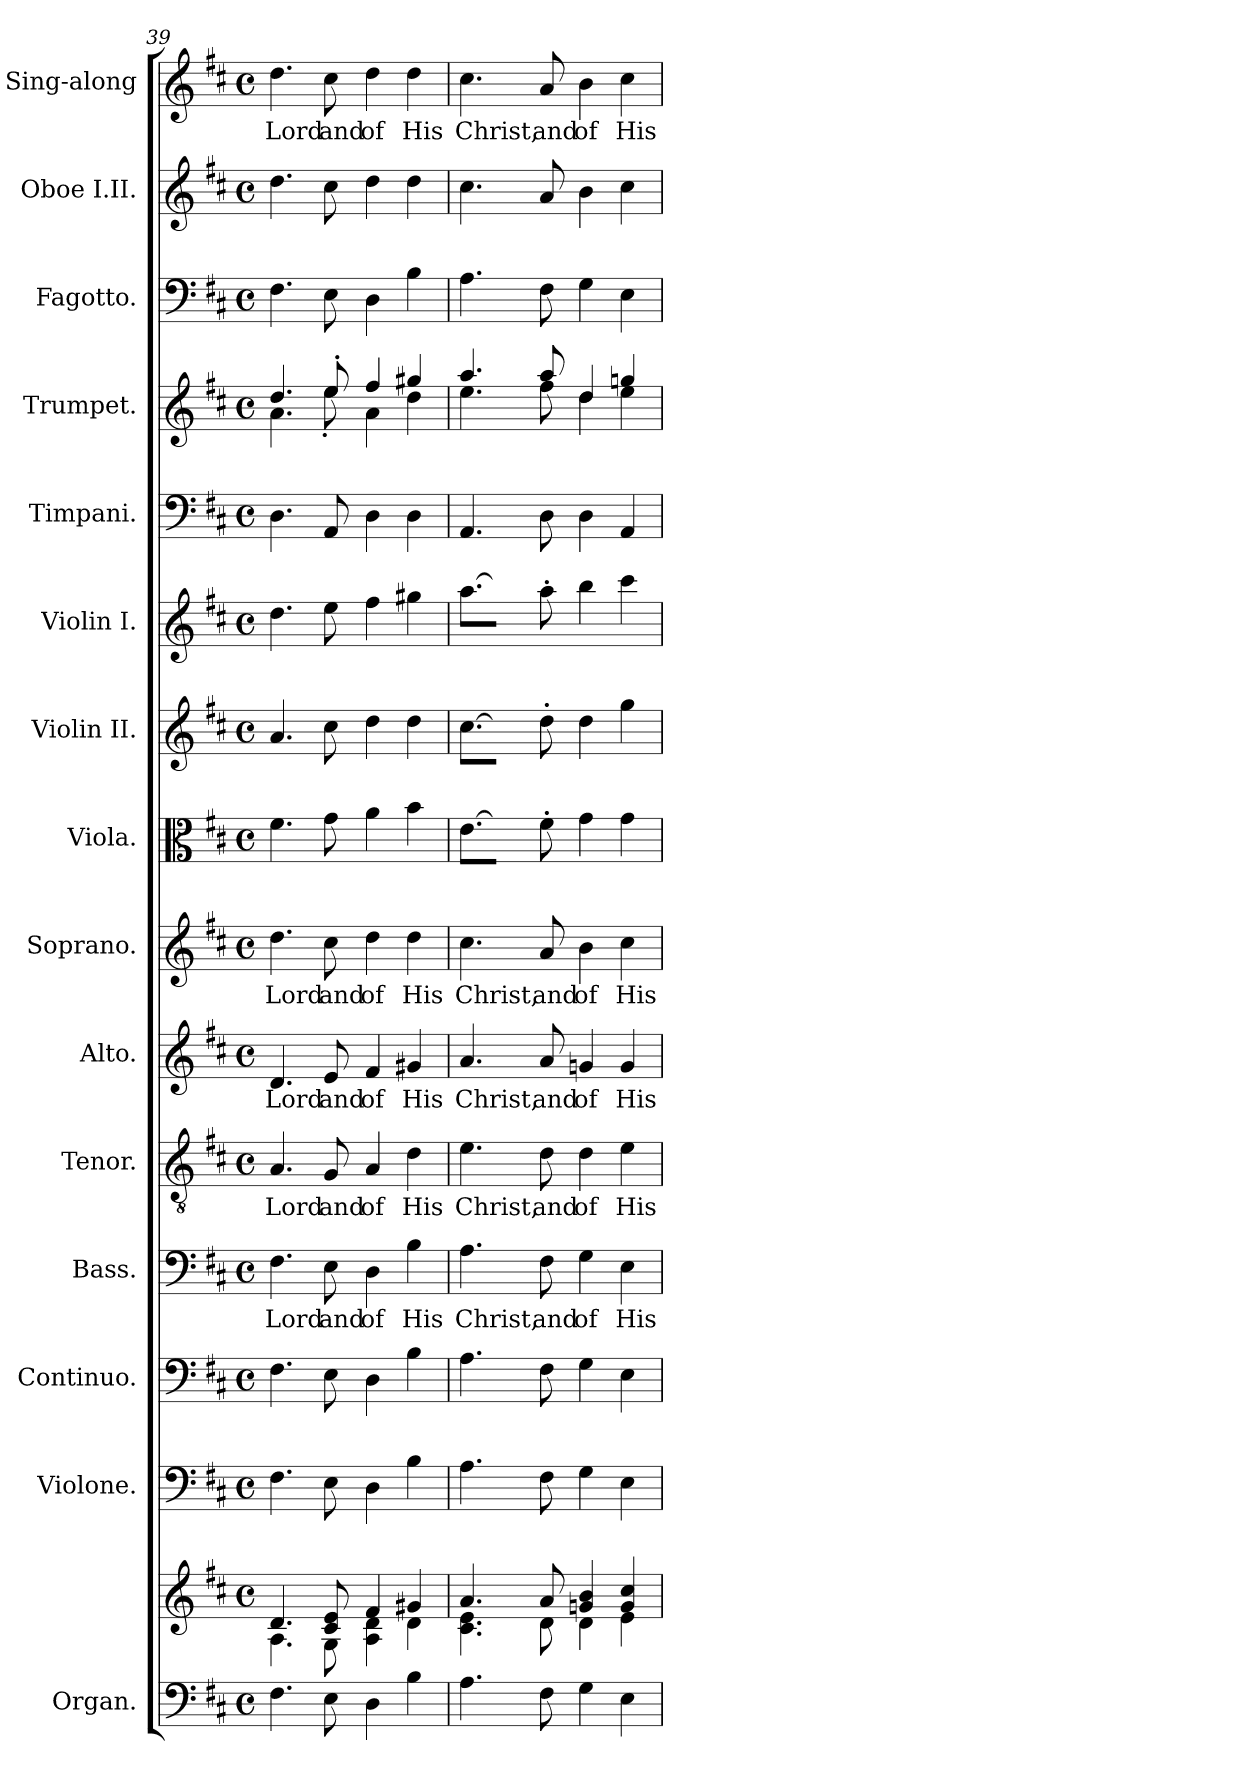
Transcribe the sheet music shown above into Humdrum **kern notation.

**kern	**kern	**text	**kern	**kern	**kern	**text	**kern	**text	**kern	**text	**kern	**text	**kern	**kern	**kern	**kern	**kern	**kern	**kern	**kern	**text
*part15	*part15	*part15	*part14	*part13	*part12	*part12	*part11	*part11	*part10	*part10	*part9	*part9	*part8	*part7	*part6	*part5	*part4	*part3	*part2	*part1	*part1
*staff16	*staff15	*staff15	*staff14	*staff13	*staff12	*staff12	*staff11	*staff11	*staff10	*staff10	*staff9	*staff9	*staff8	*staff7	*staff6	*staff5	*staff4	*staff3	*staff2	*staff1	*staff1
*I"Organ.	*	*	*I"Violone.	*I"Continuo.	*I"Bass.	*	*I"Tenor.	*	*I"Alto.	*	*I"Soprano.	*	*I"Viola.	*I"Violin II.	*I"Violin I.	*I"Timpani.	*I"Trumpet.	*I"Fagotto.	*I"Oboe I.II.	*I"Sing-along	*
*	*	*	*	*	*	*	*	*	*	*	*	*	*	*	*	*I'Timp	*I'Tpt	*	*I'Ob	*	*
*clefF4	*clefG2	*	*clefF4	*clefF4	*clefF4	*	*clefGv2	*	*clefG2	*	*clefG2	*	*clefC3	*clefG2	*clefG2	*clefF4	*clefG2	*clefF4	*clefG2	*clefG2	*
*	*	*	*ITrd7c12	*	*	*	*	*	*	*	*	*	*	*	*	*	*	*	*	*	*
*k[f#c#]	*k[f#c#]	*	*k[f#c#]	*k[f#c#]	*k[f#c#]	*	*k[f#c#]	*	*k[f#c#]	*	*k[f#c#]	*	*k[f#c#]	*k[f#c#]	*k[f#c#]	*k[f#c#]	*k[f#c#]	*k[f#c#]	*k[f#c#]	*k[f#c#]	*
*M4/4	*M4/4	*	*M4/4	*M4/4	*M4/4	*	*M4/4	*	*M4/4	*	*M4/4	*	*M4/4	*M4/4	*M4/4	*M4/4	*M4/4	*M4/4	*M4/4	*M4/4	*
*met(c)	*met(c)	*	*met(c)	*met(c)	*met(c)	*	*met(c)	*	*met(c)	*	*met(c)	*	*met(c)	*met(c)	*met(c)	*met(c)	*met(c)	*met(c)	*met(c)	*met(c)	*
=39	=39	=39	=39	=39	=39	=39	=39	=39	=39	=39	=39	=39	=39	=39	=39	=39	=39	=39	=39	=39	=39
!	!	!LO:LY:b	!	!	!	!LO:LY:b	!	!LO:LY:b	!	!LO:LY:b	!	!LO:LY:b	!	!	!	!	!	!	!	!	!LO:LY:b
*	*^	*	*	*	*	*	*	*	*	*	*	*	*	*	*	*	*^	*	*	*	*
*	*	*	*	*	*	*	*	*	*	*	*	*	*	*	*	*	*	*	*^	*	*	*	*
4.F#\	4.d!/	4.A!\	.	4.FF#\	4.F#\	4.F#\	Lord	4.A/	Lord	4.d/	Lord	4.dd\	Lord	4.f#\	4.a/	4.dd\	4.D\	4.dd/	4.a\	4.ryy	4.F#\	4.dd\	4.dd\	Lord
!	!	!	!	!	!	!	!LO:LY:b	!	!LO:LY:b	!	!LO:LY:b	!	!LO:LY:b	!	!	!	!	!	!	!	!	!	!	!LO:LY:b
8E\	8c#!/ 8e!/	8G!\	.	8EE\	8E\	8E\	and	8G/	and	8e/	and	8cc#\	and	8g\	8cc#\	8ee\	8AA/	8ee'/	8ee'\	8e'\yy	8E\	8cc#\	8cc#\	and
!	!	!	!	!	!	!	!LO:LY:b	!	!LO:LY:b	!	!LO:LY:b	!	!LO:LY:b	!	!	!	!	!	!	!	!	!	!	!LO:LY:b
4D\	4f#!/	4A!\ 4d!\	.	4DD\	4D\	4D\	of	4A/	of	4f#/	of	4dd\	of	4a\	4dd\	4ff#\	4D\	4ff#/	4a\	2ryy	4D\	4dd\	4dd\	of
!	!	!	!	!	!	!	!LO:LY:b	!	!LO:LY:b	!	!LO:LY:b	!	!LO:LY:b	!	!	!	!	!	!	!	!	!	!	!LO:LY:b
4B\	4g#X!/	4d!\	.	4BB\	4B\	4B\	His	4d\	His	4g#X/	His	4dd\	His	4b\	4dd\	4gg#X\	4D\	4gg#X/	4dd\	.	4B\	4dd\	4dd\	His
*	*	*	*	*	*	*	*	*	*	*	*	*	*	*	*	*	*	*	*v	*v	*	*	*	*
=40	=40	=40	=40	=40	=40	=40	=40	=40	=40	=40	=40	=40	=40	=40	=40	=40	=40	=40	=40	=40	=40	=40	=40
!	!	!	!	!	!	!	!LO:LY:b	!	!LO:LY:b	!	!LO:LY:b	!	!LO:LY:b	!	!	!	!	!	!	!	!	!	!LO:LY:b
4.A\	4.a!/	4.c#!\ 4.e!\	.	4.AA\	4.A\	4.A\	Christ,	4.e\	Christ,	4.a/	Christ,	4.cc#\	Christ,	[8.e\L	[8.cc#\L	[8.aa\L	4.AA/	4.aa/	4.ee\	4.A\	4.cc#\	4.cc#\	Christ,
.	.	.	.	.	.	.	.	.	.	.	.	.	.	8e\Jyy]	8cc#\Jyy]	8aa\Jyy]	.	.	.	.	.	.	.
.	.	.	.	.	.	.	.	.	.	.	.	.	.	16ryy	16ryy	16ryy	.	.	.	.	.	.	.
!	!	!	!	!	!	!	!LO:LY:b	!	!LO:LY:b	!	!LO:LY:b	!	!LO:LY:b	!	!	!	!	!	!	!	!	!	!LO:LY:b
8F#\	8a!/	8d!\	.	8FF#\	8F#\	8F#\	and	8d\	and	8a/	and	8a/	and	8f#'\	8dd'\	8aa'\	8D\	8aa/	8ff#\	8F#\	8a/	8a/	and
!	!	!	!	!	!	!	!LO:LY:b	!	!LO:LY:b	!	!LO:LY:b	!	!LO:LY:b	!	!	!	!	!	!	!	!	!	!LO:LY:b
4G\	4gn!/ 4b!/	4d!\	.	4GG\	4G\	4G\	of	4d\	of	4gn/	of	4b\	of	4g\	4dd\	4bb\	4D\	4dd/	4dd\	4G\	4b\	4b\	of
!	!	!	!	!	!	!	!LO:LY:b	!	!LO:LY:b	!	!LO:LY:b	!	!LO:LY:b	!	!	!	!	!	!	!	!	!	!LO:LY:b
4E\	4g!/ 4cc#!/	4e!\	.	4EE\	4E\	4E\	His	4e\	His	4g/	His	4cc#\	His	4g\	4gg\	4ccc#\	4AA/	4ggn/	4ee\	4E\	4cc#\	4cc#\	His
*	*v	*v	*	*	*	*	*	*	*	*	*	*	*	*	*	*	*	*v	*v	*	*	*	*
=	=	=	=	=	=	=	=	=	=	=	=	=	=	=	=	=	=	=	=	=	=
*-	*-	*-	*-	*-	*-	*-	*-	*-	*-	*-	*-	*-	*-	*-	*-	*-	*-	*-	*-	*-	*-
